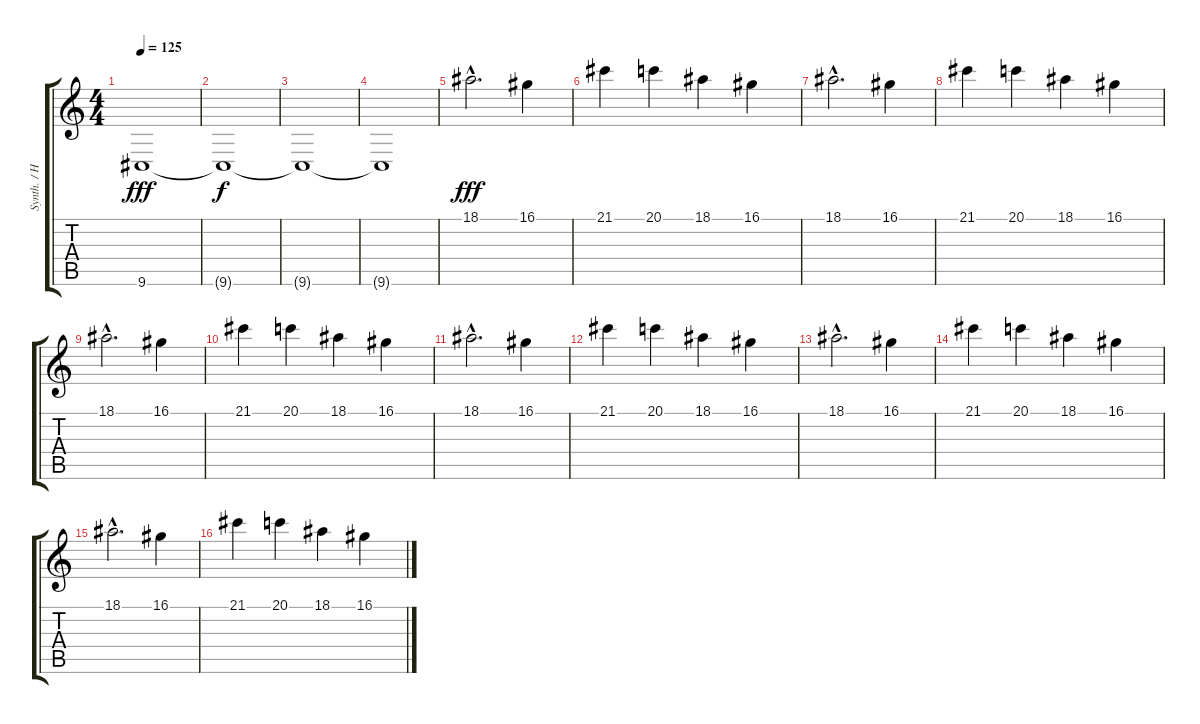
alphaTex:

\track ("Synth. / Harmony Strings" "Synth. / H") {instrument stringensemble2}
\staff {score tabs}
\tuning (E4 B3 G3 D3 A2 E2) {hide}
\ts (4 4)
\tempo 125
\clef g2
\ks c
9.6.1{dy fff} |
9.6{t}.1{dy f} |
9.6{t}.1 |
9.6{t}.1 |
18.1{hac}.2{d dy fff} 16.1.4 |
21.1.4 20.1.4 18.1.4 16.1.4 |
18.1{hac}.2{d} 16.1.4 |
21.1.4 20.1.4 18.1.4 16.1.4 |
18.1{hac}.2{d} 16.1.4 |
21.1.4 20.1.4 18.1.4 16.1.4 |
18.1{hac}.2{d} 16.1.4 |
21.1.4 20.1.4 18.1.4 16.1.4 |
18.1{hac}.2{d} 16.1.4 |
21.1.4 20.1.4 18.1.4 16.1.4 |
18.1{hac}.2{d} 16.1.4 |
21.1.4 20.1.4 18.1.4 16.1.4
